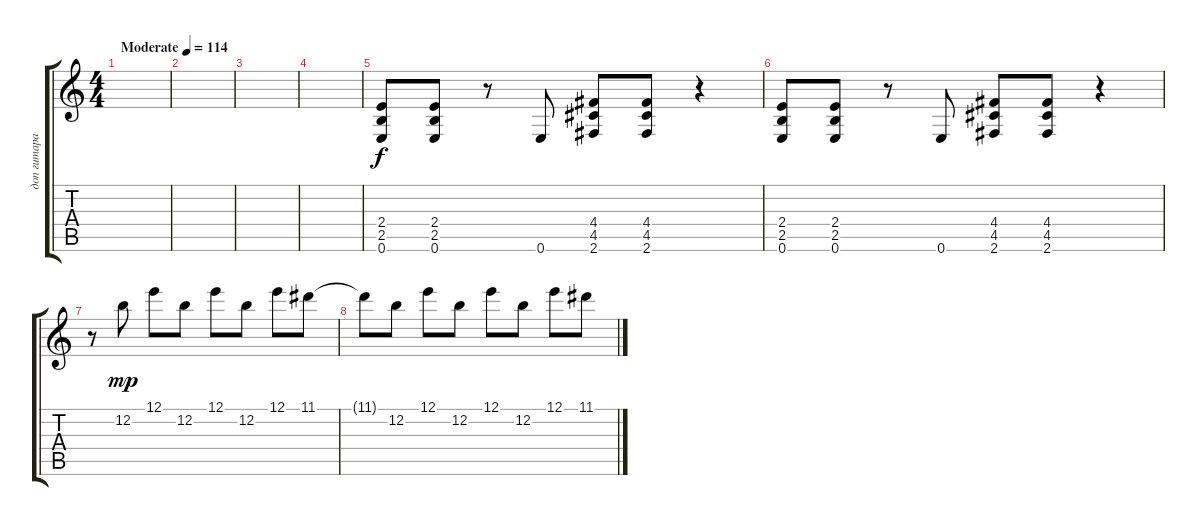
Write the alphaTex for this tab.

\track ("доп гитара" "доп гитара") {instrument distortionguitar}
\staff {score tabs}
\tuning (E4 B3 G3 D3 A2 E2) {hide}
\ts (4 4)
\tempo (114 "Moderate")
\clef g2
\ks c
|
|
|
|
(2.4 2.5 0.6).8 (2.4 2.5 0.6).8 r.8 0.6.8 (4.4 4.5 2.6).8 (4.4 4.5 2.6).8 r.4 |
(2.4 2.5 0.6).8 (2.4 2.5 0.6).8 r.8 0.6.8 (4.4 4.5 2.6).8 (4.4 4.5 2.6).8 r.4 |
r.8 12.2.8{dy mp} 12.1.8 12.2.8 12.1.8 12.2.8 12.1.8 11.1.8 |
11.1{t}.8 12.2.8 12.1.8 12.2.8 12.1.8 12.2.8 12.1.8 11.1.8
